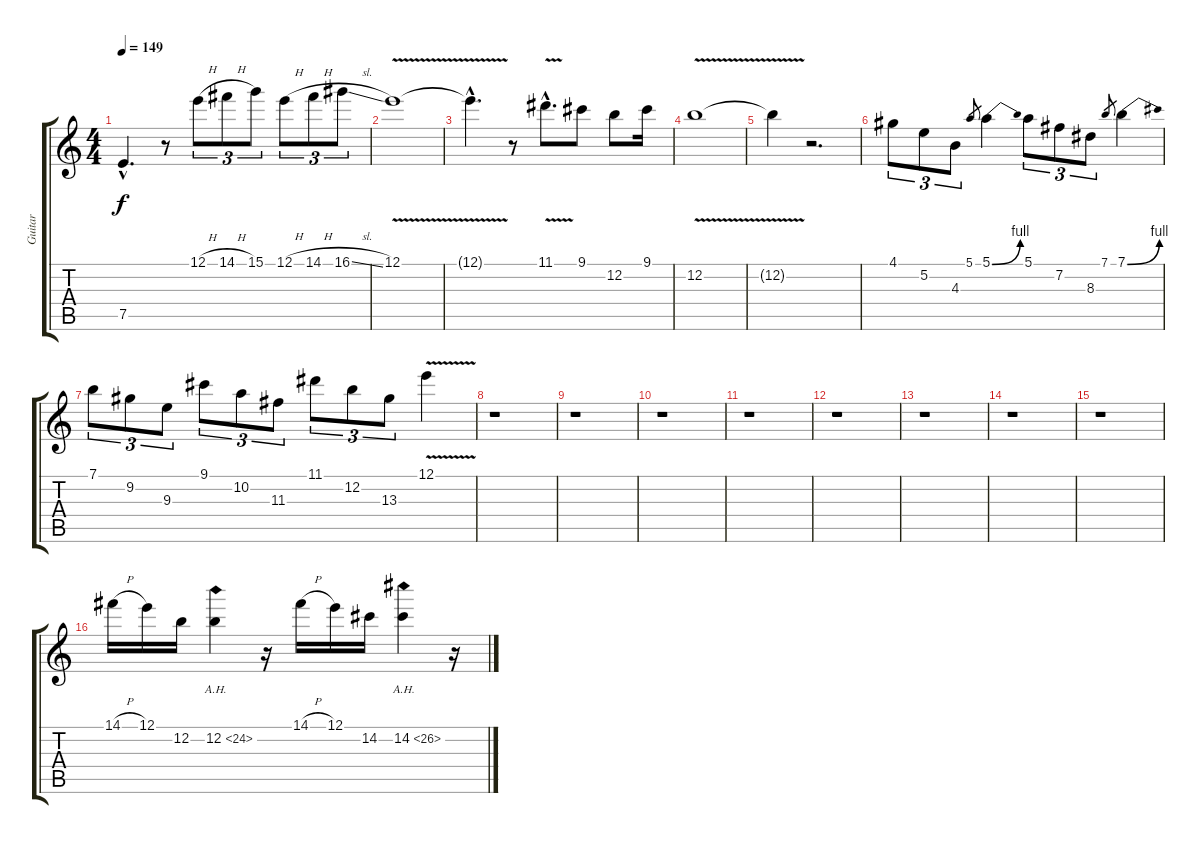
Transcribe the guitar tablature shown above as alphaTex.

\track ("Guitar" "Guitar") {instrument distortionguitar}
\staff {score tabs}
\tuning (E4 B3 G3 D3 A2 E2) {hide}
\ts (4 4)
\tempo 149
\clef g2
\ks c
7.5{hac t}.4{d dy f} r.8 12.1{h}.8{tu (3 2)} 14.1{h}.8{tu (3 2)} 15.1.8{tu (3 2)} 12.1{h}.8{tu (3 2)} 14.1{h}.8{tu (3 2)} 16.1{sl}.8{tu (3 2)} |
12.1{v}.1 |
12.1{hac t}.4{d} r.8 11.1{v hac}.8{d volume 14} 9.1.8 12.2.8 9.1.16 |
12.2{v}.1 |
12.2{t}.4 r.2{d} |
4.1.8{tu (3 2) volume 13} 5.2.8{tu (3 2)} 4.3.8{tu (3 2)} 5.1.8{gr} 5.1{be (bend 0 0 60 4)}.4 5.1.8{tu (3 2)} 7.2.8{tu (3 2)} 8.3.8{tu (3 2)} 7.1.8{gr} 7.1{be (bend 0 0 60 4)}.4 |
7.1.8{tu (3 2)} 9.2.8{tu (3 2) volume 13} 9.3.8{tu (3 2)} 9.1.8{tu (3 2)} 10.2.8{tu (3 2)} 11.3.8{tu (3 2)} 11.1.8{tu (3 2)} 12.2.8{tu (3 2)} 13.3.8{tu (3 2)} 12.1{v}.4 |
r.1 |
r.1 |
r.1 |
r.1 |
r.1 |
r.1 |
r.1 |
r.1 |
14.1{h}.16 12.1.16 12.2.16 12.2{ah 12}.4 r.16 14.1{h}.16 12.1.16 14.2.16 14.2{ah 12}.4 r.16
